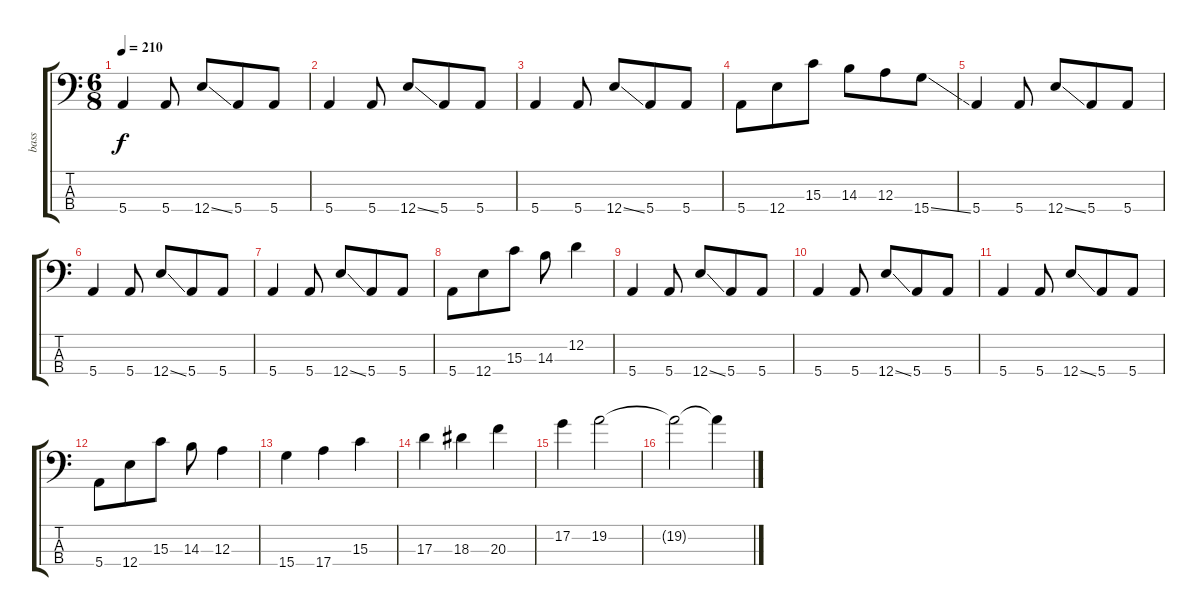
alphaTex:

\track ("bass" "bass") {instrument distortionguitar}
\staff {score tabs}
\tuning (G2 D2 A1 E1) {hide}
\ts (6 8)
\tempo 210
\clef f4
\ks c
5.4.4{dy f instrument distortionguitar} 5.4.8 12.4{ss}.8 5.4.8 5.4.8 |
5.4.4 5.4.8 12.4{ss}.8 5.4.8 5.4.8 |
5.4.4 5.4.8 12.4{ss}.8 5.4.8 5.4.8 |
5.4.8 12.4.8 15.3.8 14.3.8 12.3.8 15.4{ss}.8 |
5.4.4 5.4.8 12.4{ss}.8 5.4.8 5.4.8 |
5.4.4 5.4.8 12.4{ss}.8 5.4.8 5.4.8 |
5.4.4 5.4.8 12.4{ss}.8 5.4.8 5.4.8 |
5.4.8 12.4.8 15.3.8 14.3.8 12.2.4 |
5.4.4 5.4.8 12.4{ss}.8 5.4.8 5.4.8 |
5.4.4 5.4.8 12.4{ss}.8 5.4.8 5.4.8 |
5.4.4 5.4.8 12.4{ss}.8 5.4.8 5.4.8 |
5.4.8 12.4.8 15.3.8 14.3.8 12.3.4 |
15.4.4 17.4.4 15.3.4 |
17.3.4 18.3.4 20.3.4 |
17.2.4 19.2.2 |
19.2{t}.2 19.2{t}.4
